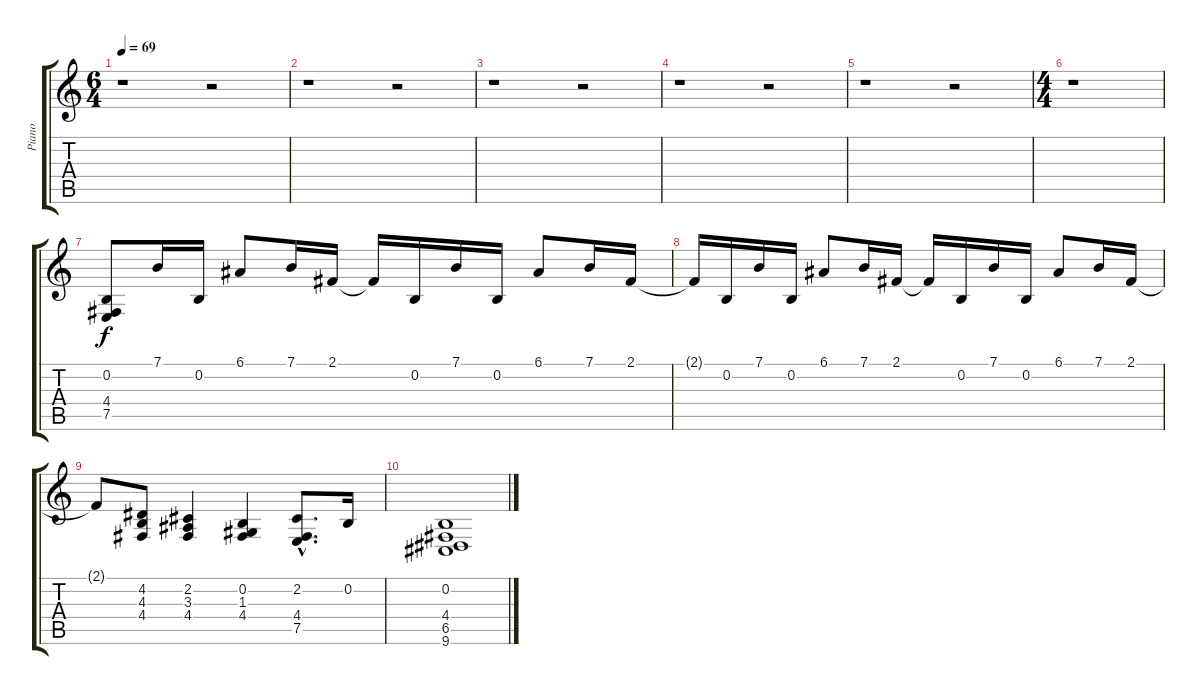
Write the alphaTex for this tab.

\track ("Piano" "Piano") {instrument acousticgrandpiano}
\staff {score tabs}
\tuning (E4 B3 G3 D3 A2 E2) {hide}
\ts (6 4)
\tempo 69
\clef g2
\ks c
r.1{dy f} r.2 |
r.1 r.2 |
r.1 r.2 |
r.1 r.2 |
r.1 r.2 |
\ts (4 4)
r.1 |
(0.2 4.4 7.5).8 7.1.16 0.2.16 6.1.8 7.1.16 2.1.16 2.1{t}.16 0.2.16 7.1.16 0.2.16 6.1.8 7.1.16 2.1.16 |
2.1{t}.16 0.2.16 7.1.16 0.2.16 6.1.8 7.1.16 2.1.16 2.1{t}.16 0.2.16 7.1.16 0.2.16 6.1.8 7.1.16 2.1.16 |
2.1{t}.8 (4.2 4.3 4.4).8 (2.2 3.3 4.4).4 (0.2 1.3 4.4).4 (2.2{hac} 4.4{hac} 7.5{hac}).8{d} 0.2.16 |
(0.2 4.4 6.5 9.6).1
